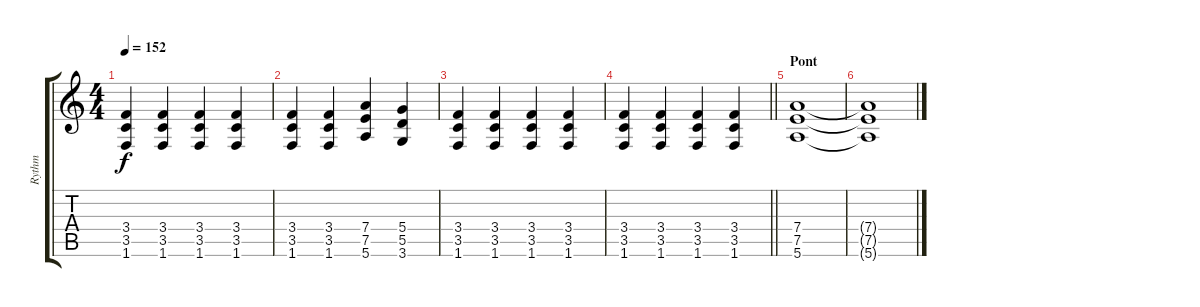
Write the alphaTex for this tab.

\track ("Rythm" "Rythm") {instrument overdrivenguitar}
\staff {score tabs}
\tuning (E4 B3 G3 D3 A2 E2) {hide}
\ts (4 4)
\tempo 152
\clef g2
\ks c
(3.4 3.5 1.6).4{dy f} (3.4 3.5 1.6).4 (3.4 3.5 1.6).4 (3.4 3.5 1.6).4 |
(3.4 3.5 1.6).4 (3.4 3.5 1.6).4 (7.4 7.5 5.6).4 (5.4 5.5 3.6).4 |
(3.4 3.5 1.6).4 (3.4 3.5 1.6).4 (3.4 3.5 1.6).4 (3.4 3.5 1.6).4 |
\barLineRight lightlight
(3.4 3.5 1.6).4 (3.4 3.5 1.6).4 (3.4 3.5 1.6).4 (3.4 3.5 1.6).4 |
\section ("" "Pont")
(7.4 7.5 5.6).1 |
(7.4{t} 7.5{t} 5.6{t}).1
